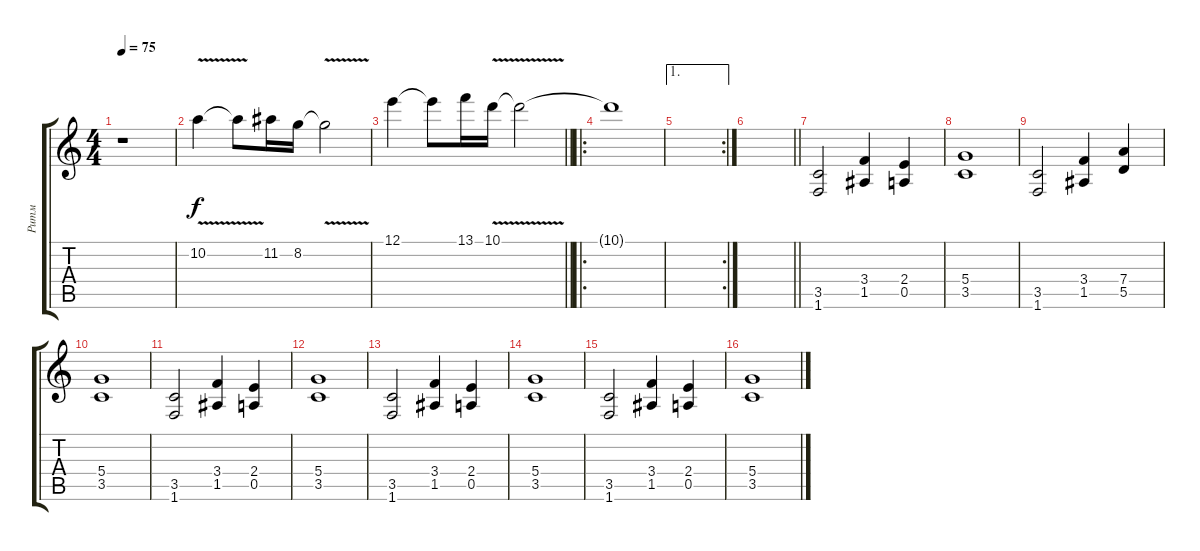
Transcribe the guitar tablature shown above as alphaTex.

\track ("Ритм" "Ритм") {instrument distortionguitar}
\staff {score tabs}
\tuning (E4 B3 G3 D3 A2 E2) {hide}
\ts (4 4)
\tempo 75
\clef g2
\ks c
r.1{dy f} |
10.2{v}.4 10.2{t}.8 11.2.16 8.2.16 8.2{v t}.2 |
\barLineRight lightlight
12.1.4 12.1{t}.8 13.1.16 10.1{v}.16 10.1{t}.2 |
\ro
10.1{t}.1 |
\ae 1
\rc 2
|
\barLineRight lightlight
|
(3.5 1.6).2 (3.4 1.5).4 (2.4 0.5).4 |
(5.4 3.5).1 |
(3.5 1.6).2 (3.4 1.5).4 (7.4 5.5).4 |
(5.4 3.5).1 |
(3.5 1.6).2 (3.4 1.5).4 (2.4 0.5).4 |
(5.4 3.5).1 |
(3.5 1.6).2 (3.4 1.5).4 (2.4 0.5).4 |
(5.4 3.5).1 |
(3.5 1.6).2 (3.4 1.5).4 (2.4 0.5).4 |
(5.4 3.5).1
